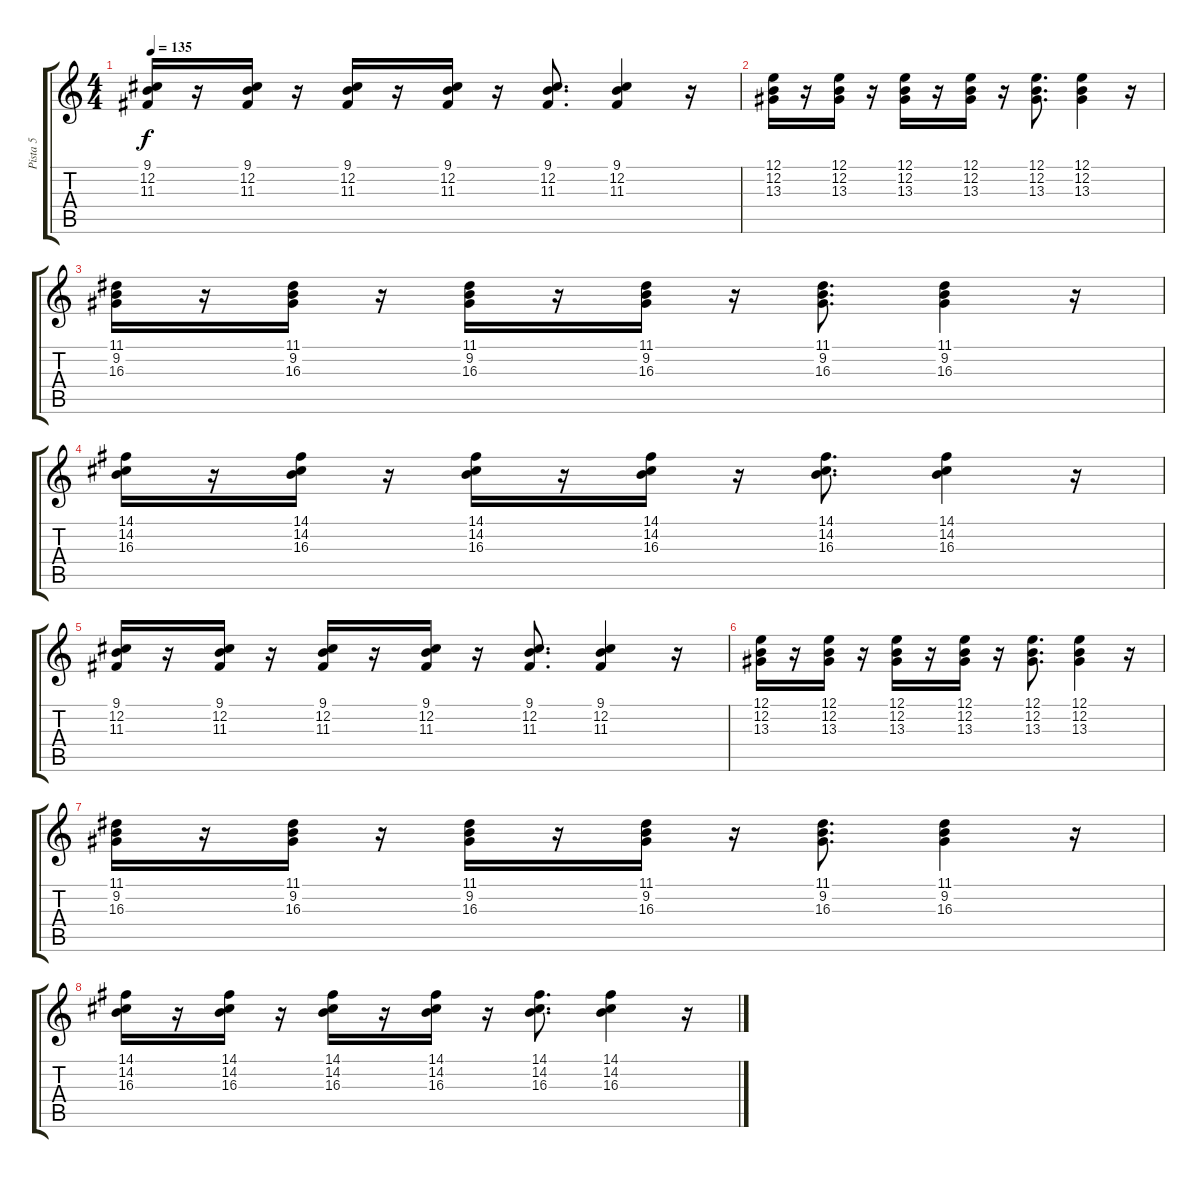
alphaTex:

\track ("Pista 5" "Pista 5") {instrument vibraphone}
\staff {score tabs}
\tuning (E4 B3 G3 D3 A2 E2) {hide}
\ts (4 4)
\tempo 135
\clef g2
\ks c
(9.1 12.2 11.3).16{dy f} r.16 (9.1 12.2 11.3).16 r.16 (9.1 12.2 11.3).16 r.16 (9.1 12.2 11.3).16 r.16 (9.1 12.2 11.3).8{d} (9.1 12.2 11.3).4 r.16 |
(12.1 12.2 13.3).16 r.16 (12.1 12.2 13.3).16 r.16 (12.1 12.2 13.3).16 r.16 (12.1 12.2 13.3).16 r.16 (12.1 12.2 13.3).8{d} (12.1 12.2 13.3).4 r.16 |
(11.1 9.2 16.3).16 r.16 (11.1 9.2 16.3).16 r.16 (11.1 9.2 16.3).16 r.16 (11.1 9.2 16.3).16 r.16 (11.1 9.2 16.3).8{d} (11.1 9.2 16.3).4 r.16 |
(14.1 14.2 16.3).16 r.16 (14.1 14.2 16.3).16 r.16 (14.1 14.2 16.3).16 r.16 (14.1 14.2 16.3).16 r.16 (14.1 14.2 16.3).8{d} (14.1 14.2 16.3).4 r.16 |
(9.1 12.2 11.3).16 r.16 (9.1 12.2 11.3).16 r.16 (9.1 12.2 11.3).16 r.16 (9.1 12.2 11.3).16 r.16 (9.1 12.2 11.3).8{d} (9.1 12.2 11.3).4 r.16 |
(12.1 12.2 13.3).16 r.16 (12.1 12.2 13.3).16 r.16 (12.1 12.2 13.3).16 r.16 (12.1 12.2 13.3).16 r.16 (12.1 12.2 13.3).8{d} (12.1 12.2 13.3).4 r.16 |
(11.1 9.2 16.3).16 r.16 (11.1 9.2 16.3).16 r.16 (11.1 9.2 16.3).16 r.16 (11.1 9.2 16.3).16 r.16 (11.1 9.2 16.3).8{d} (11.1 9.2 16.3).4 r.16 |
(14.1 14.2 16.3).16 r.16 (14.1 14.2 16.3).16 r.16 (14.1 14.2 16.3).16 r.16 (14.1 14.2 16.3).16 r.16 (14.1 14.2 16.3).8{d} (14.1 14.2 16.3).4 r.16
